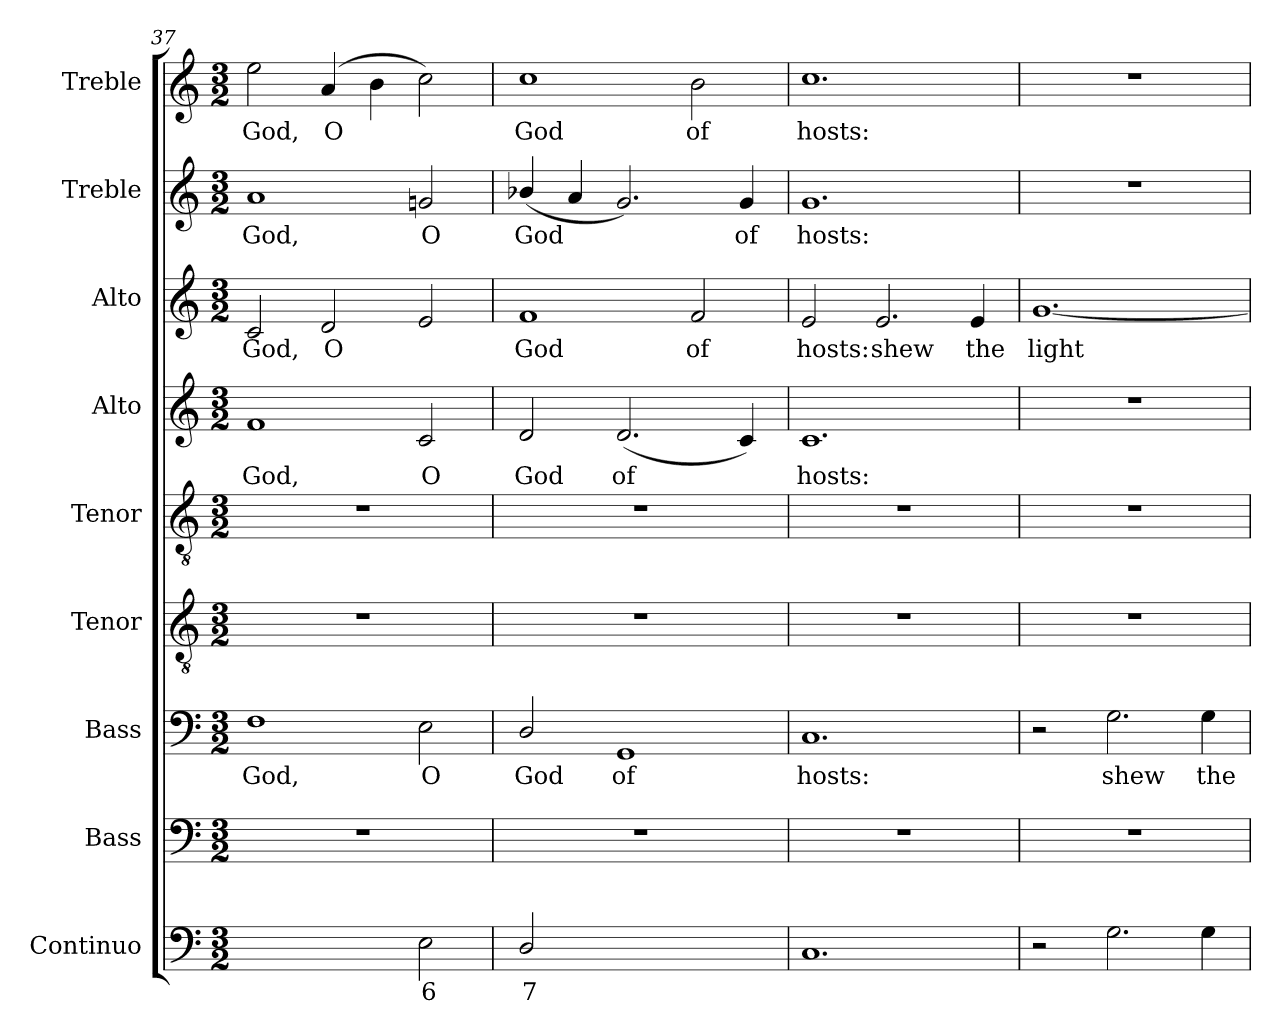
**kern	**text	**text	**kern	**kern	**text	**kern	**kern	**kern	**text	**kern	**text	**kern	**text	**kern	**text
*part9	*part9	*part9	*part8	*part7	*part7	*part6	*part5	*part4	*part4	*part3	*part3	*part2	*part2	*part1	*part1
*staff9	*staff9	*staff9	*staff8	*staff7	*staff7	*staff6	*staff5	*staff4	*staff4	*staff3	*staff3	*staff2	*staff2	*staff1	*staff1
*I"Continuo	*	*	*I"Bass	*I"Bass	*	*I"Tenor	*I"Tenor	*I"Alto	*	*I"Alto	*	*I"Treble	*	*I"Treble	*
*	*	*	*I'B	*I'B	*	*I'T	*I'T	*I'A	*	*I'A	*	*	*	*	*
*clefF4	*	*	*clefF4	*clefF4	*	*clefGv2	*clefGv2	*clefG2	*	*clefG2	*	*clefG2	*	*clefG2	*
*k[]	*	*	*k[]	*k[]	*	*k[]	*k[]	*k[]	*	*k[]	*	*k[]	*	*k[]	*
*C:	*	*	*C:	*C:	*	*C:	*C:	*C:	*	*C:	*	*C:	*	*C:	*
*M3/2	*	*	*M3/2	*M3/2	*	*M3/2	*M3/2	*M3/2	*	*M3/2	*	*M3/2	*	*M3/2	*
=37	=37	=37	=37	=37	=37	=37	=37	=37	=37	=37	=37	=37	=37	=37	=37
!	!LO:LY:b	!	!	!	!LO:LY:b	!	!	!	!LO:LY:b	!	!LO:LY:b	!	!LO:LY:b	!	!LO:LY:b
[2F\yy	7	.	1.r	1F	God,	1.r	1.r	1f	God,	2c/	God,	1a	God,	2ee\	God,
!	!LO:LY:b	!	!	!	!	!	!	!	!	!	!LO:LY:b	!	!	!	!LO:LY:b
2F\yy]	6	.	.	.	.	.	.	.	.	2d/	O	.	.	(>4a/	O
.	.	.	.	.	.	.	.	.	.	.	.	.	.	4b\	.
!	!LO:LY:b	!	!	!	!LO:LY:b	!	!	!	!LO:LY:b	!	!	!	!LO:LY:b	!	!
2E\	6	.	.	2E\	O	.	.	2c/	O	2e/	.	2gn/	O	2cc\)	.
=38	=38	=38	=38	=38	=38	=38	=38	=38	=38	=38	=38	=38	=38	=38	=38
!	!LO:LY:b	!	!	!	!LO:LY:b	!	!	!	!LO:LY:b	!	!LO:LY:b	!	!LO:LY:b	!	!LO:LY:b
2D/	7	.	1.r	2D/	God	1.r	1.r	2d/	God	1f	God	(<4b-X/	God	1cc	God
.	.	.	.	.	.	.	.	.	.	.	.	4a/	.	.	.
!	!LO:LY:b	!LO:LY:b	!	!	!LO:LY:b	!	!	!	!LO:LY:b	!	!	!	!	!	!
[2GG/yy	4	7	.	1GG	of	.	.	(<2.d/	of	.	.	2.g/)	.	.	.
!	!LO:LY:b	!	!	!	!	!	!	!	!	!	!LO:LY:b	!	!	!	!LO:LY:b
2GG/yy]	3	.	.	.	.	.	.	.	.	2f/	of	.	.	2b\	of
!	!	!	!	!	!	!	!	!	!	!	!	!	!LO:LY:b	!	!
.	.	.	.	.	.	.	.	4c/)	.	.	.	4g/	of	.	.
=39	=39	=39	=39	=39	=39	=39	=39	=39	=39	=39	=39	=39	=39	=39	=39
!	!	!	!	!	!LO:LY:b	!	!	!	!LO:LY:b	!	!LO:LY:b	!	!LO:LY:b	!	!LO:LY:b
1.C	.	.	1.r	1.C	hosts:	1.r	1.r	1.c	hosts:	2e/	hosts:	1.g	hosts:	1.cc	hosts:
!	!	!	!	!	!	!	!	!	!	!	!LO:LY:b	!	!	!	!
.	.	.	.	.	.	.	.	.	.	2.e/	shew	.	.	.	.
!	!	!	!	!	!	!	!	!	!	!	!LO:LY:b	!	!	!	!
.	.	.	.	.	.	.	.	.	.	4e/	the	.	.	.	.
=40	=40	=40	=40	=40	=40	=40	=40	=40	=40	=40	=40	=40	=40	=40	=40
!	!	!	!	!	!	!	!	!	!	!	!LO:LY:b	!	!	!	!
2r	.	.	1.r	2r	.	1.r	1.r	1.r	.	[1.g	light	1.r	.	1.r	.
!	!	!	!	!	!LO:LY:b	!	!	!	!	!	!	!	!	!	!
2.G\	.	.	.	2.G\	shew	.	.	.	.	.	.	.	.	.	.
!	!	!	!	!	!LO:LY:b	!	!	!	!	!	!	!	!	!	!
4G\	.	.	.	4G\	the	.	.	.	.	.	.	.	.	.	.
=	=	=	=	=	=	=	=	=	=	=	=	=	=	=	=
*-	*-	*-	*-	*-	*-	*-	*-	*-	*-	*-	*-	*-	*-	*-	*-
